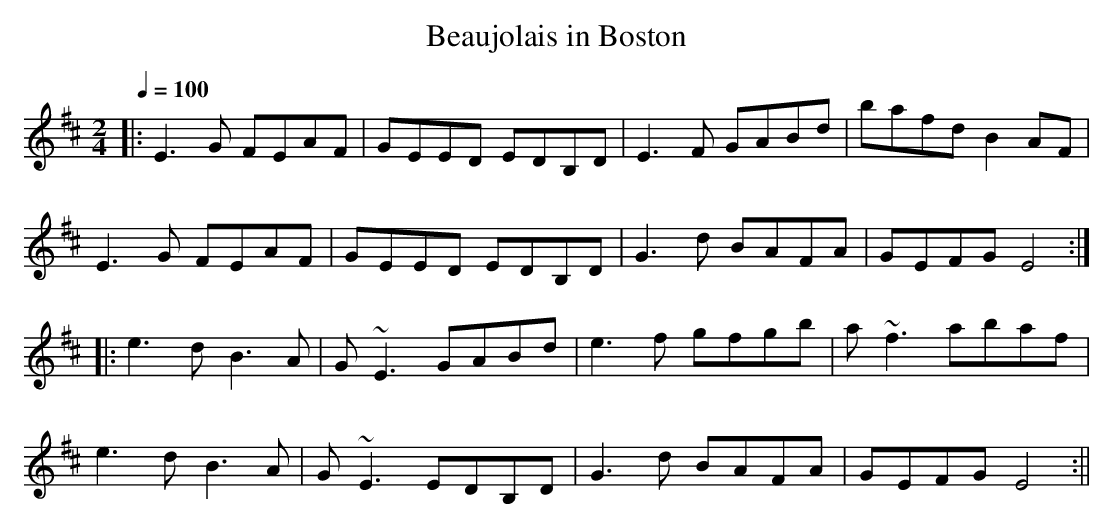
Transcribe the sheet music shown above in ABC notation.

X:1
T:Beaujolais in Boston
M:2/4
L:1/8
Q:1/4=100
K:EDor
||: E3G FEAF | GEED EDB,D | E3F GABd | bafd B2AF |
E3G FEAF | GEED EDB,D | G3d BAFA | GEFG E4 :||:
e3d B3A | G~E3 GABd | e3f gfgb | a~f3 abaf |
e3d B3A | G~E3 EDB,D | G3d BAFA | GEFG E4 :||
